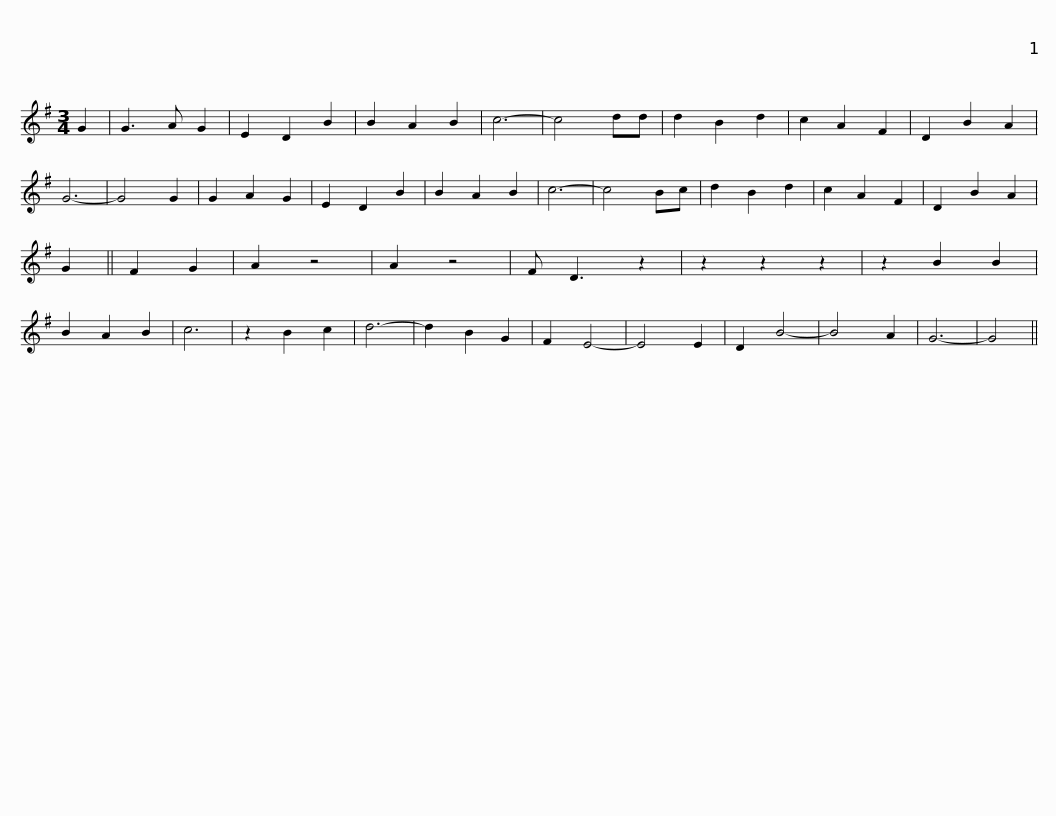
X:1
L:1/8
M:3/4
I:linebreak $
K:G
V:1 treble
V:1
 G2 | G3 A G2 | E2 D2 B2 | B2 A2 B2 | c6- | %5
 c4 dd | d2 B2 d2 | c2 A2 F2 | D2 B2 A2 | G6- | %10
 G4 G2 | G2 A2 G2 | E2 D2 B2 | B2 A2 B2 |$ c6- | %15
 c4 Bc | d2 B2 d2 | c2 A2 F2 | D2 B2 A2 | G2 || %20
 F2 G2 | A2 z4 | A2 z4 | F D3 z2 | z2 z2 z2 | %25
 z2 B2 B2 | B2 A2 B2 | c6 |$ z2 B2 c2 | d6- | %30
 d2 B2 G2 | F2 E4- | E4 E2 | D2 B4- | B4 A2 | %35
 G6- | G4 || %37
